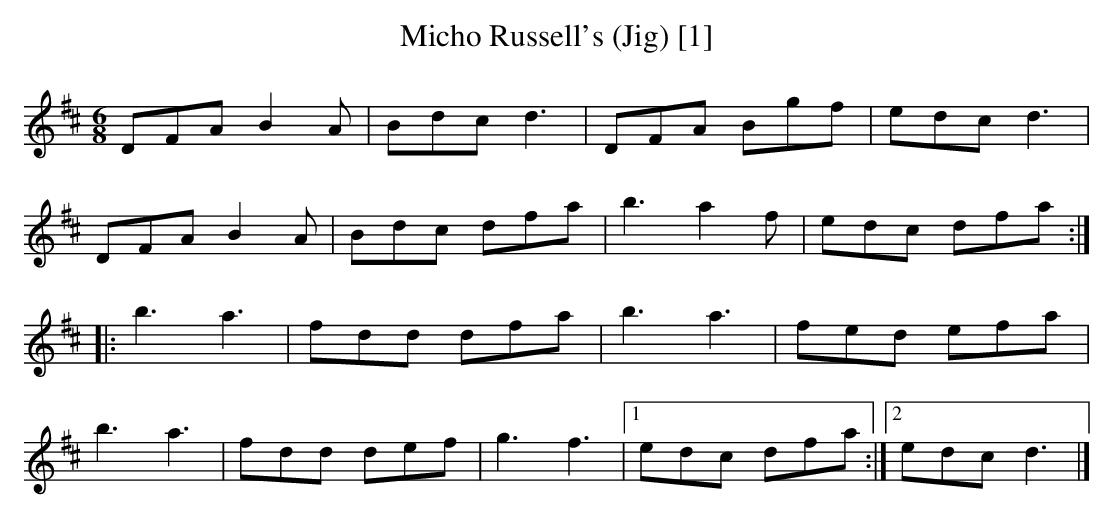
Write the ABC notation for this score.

X:1
T:Micho Russell's (Jig) [1]
M:6/8
L:1/8
K:D
DFA B2A|Bdc d3|DFA Bgf|edc d3|
DFA B2A|Bdc dfa|b3 a2f|edc dfa:|
|:b3 a3|fdd dfa|b3 a3|fed efa|
b3 a3|fdd def|g3 f3|1 edc dfa:|2 edc d3|]
